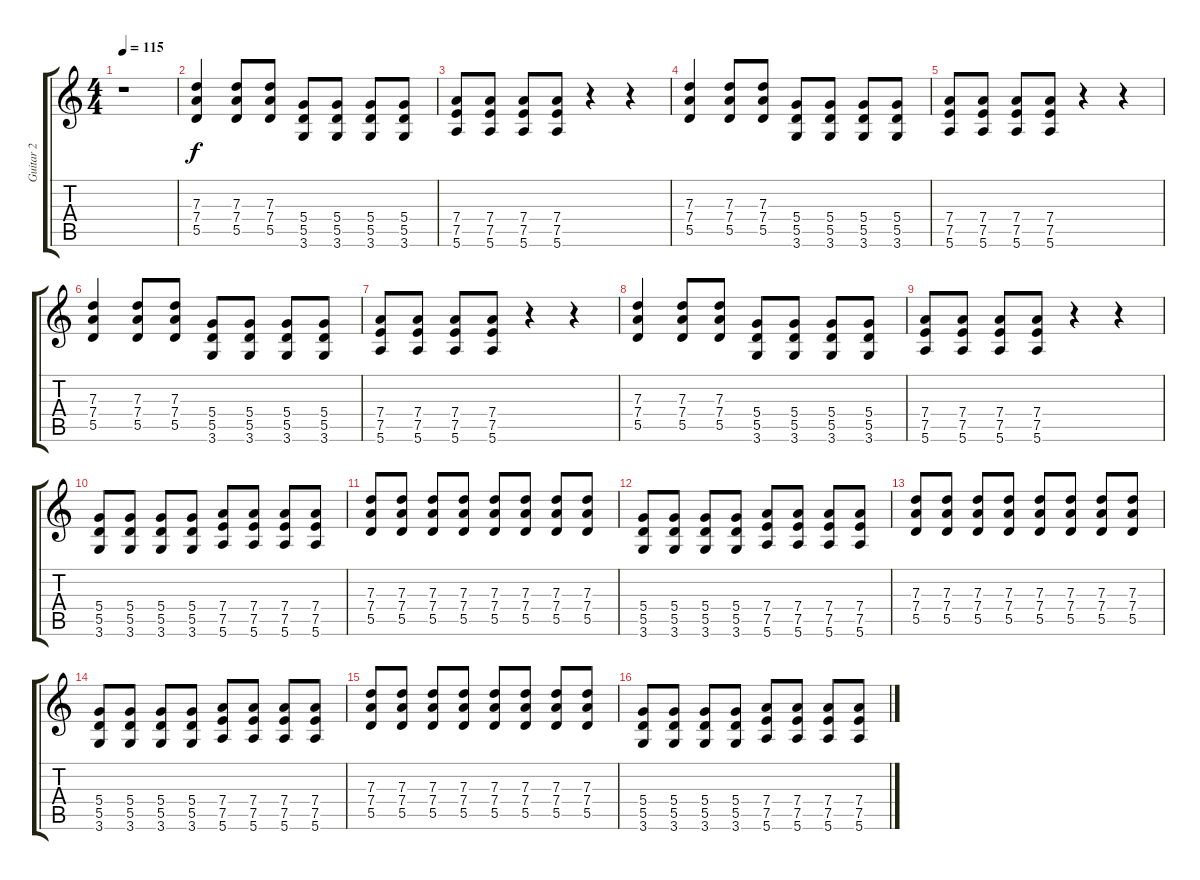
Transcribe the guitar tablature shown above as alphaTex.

\track ("Guitar 2" "Guitar 2") {instrument distortionguitar}
\staff {score tabs}
\tuning (E4 B3 G3 D3 A2 E2) {hide}
\ts (4 4)
\tempo 115
\clef g2
\ks c
r.1{dy f} |
(7.3 7.4 5.5).4 (7.3 7.4 5.5).8 (7.3 7.4 5.5).8 (5.4 5.5 3.6).8 (5.4 5.5 3.6).8 (5.4 5.5 3.6).8 (5.4 5.5 3.6).8 |
(7.4 7.5 5.6).8 (7.4 7.5 5.6).8 (7.4 7.5 5.6).8 (7.4 7.5 5.6).8 r.4 r.4 |
(7.3 7.4 5.5).4 (7.3 7.4 5.5).8 (7.3 7.4 5.5).8 (5.4 5.5 3.6).8 (5.4 5.5 3.6).8 (5.4 5.5 3.6).8 (5.4 5.5 3.6).8 |
(7.4 7.5 5.6).8 (7.4 7.5 5.6).8 (7.4 7.5 5.6).8 (7.4 7.5 5.6).8 r.4 r.4 |
(7.3 7.4 5.5).4 (7.3 7.4 5.5).8 (7.3 7.4 5.5).8 (5.4 5.5 3.6).8 (5.4 5.5 3.6).8 (5.4 5.5 3.6).8 (5.4 5.5 3.6).8 |
(7.4 7.5 5.6).8 (7.4 7.5 5.6).8 (7.4 7.5 5.6).8 (7.4 7.5 5.6).8 r.4 r.4 |
(7.3 7.4 5.5).4 (7.3 7.4 5.5).8 (7.3 7.4 5.5).8 (5.4 5.5 3.6).8 (5.4 5.5 3.6).8 (5.4 5.5 3.6).8 (5.4 5.5 3.6).8 |
(7.4 7.5 5.6).8 (7.4 7.5 5.6).8 (7.4 7.5 5.6).8 (7.4 7.5 5.6).8 r.4 r.4 |
(5.4 5.5 3.6).8 (5.4 5.5 3.6).8 (5.4 5.5 3.6).8 (5.4 5.5 3.6).8 (7.4 7.5 5.6).8 (7.4 7.5 5.6).8 (7.4 7.5 5.6).8 (7.4 7.5 5.6).8 |
(7.3 7.4 5.5).8 (7.3 7.4 5.5).8 (7.3 7.4 5.5).8 (7.3 7.4 5.5).8 (7.3 7.4 5.5).8 (7.3 7.4 5.5).8 (7.3 7.4 5.5).8 (7.3 7.4 5.5).8 |
(5.4 5.5 3.6).8 (5.4 5.5 3.6).8 (5.4 5.5 3.6).8 (5.4 5.5 3.6).8 (7.4 7.5 5.6).8 (7.4 7.5 5.6).8 (7.4 7.5 5.6).8 (7.4 7.5 5.6).8 |
(7.3 7.4 5.5).8 (7.3 7.4 5.5).8 (7.3 7.4 5.5).8 (7.3 7.4 5.5).8 (7.3 7.4 5.5).8 (7.3 7.4 5.5).8 (7.3 7.4 5.5).8 (7.3 7.4 5.5).8 |
(5.4 5.5 3.6).8 (5.4 5.5 3.6).8 (5.4 5.5 3.6).8 (5.4 5.5 3.6).8 (7.4 7.5 5.6).8 (7.4 7.5 5.6).8 (7.4 7.5 5.6).8 (7.4 7.5 5.6).8 |
(7.3 7.4 5.5).8 (7.3 7.4 5.5).8 (7.3 7.4 5.5).8 (7.3 7.4 5.5).8 (7.3 7.4 5.5).8 (7.3 7.4 5.5).8 (7.3 7.4 5.5).8 (7.3 7.4 5.5).8 |
(5.4 5.5 3.6).8 (5.4 5.5 3.6).8 (5.4 5.5 3.6).8 (5.4 5.5 3.6).8 (7.4 7.5 5.6).8 (7.4 7.5 5.6).8 (7.4 7.5 5.6).8 (7.4 7.5 5.6).8
